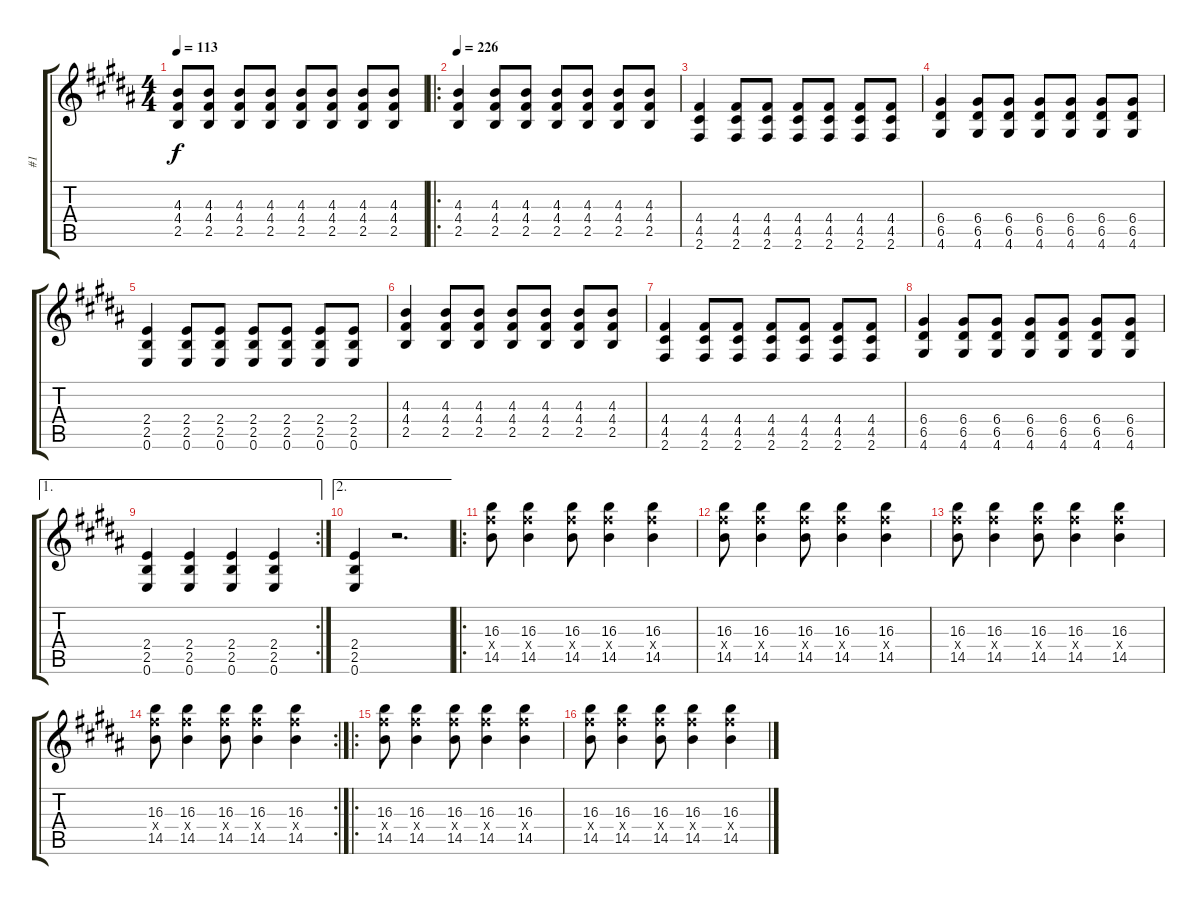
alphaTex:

\track ("#1" "#1") {instrument overdrivenguitar}
\staff {score tabs}
\tuning (E4 B3 G3 D3 A2 E2) {hide}
\ts (4 4)
\tempo 113
\clef g2
\ks g#minor
(4.3 4.4 2.5).8{dy f} (4.3 4.4 2.5).8 (4.3 4.4 2.5).8 (4.3 4.4 2.5).8 (4.3 4.4 2.5).8 (4.3 4.4 2.5).8 (4.3 4.4 2.5).8 (4.3 4.4 2.5).8 |
\ro
\tempo 226
(4.3 4.4 2.5).4 (4.3 4.4 2.5).8 (4.3 4.4 2.5).8 (4.3 4.4 2.5).8 (4.3 4.4 2.5).8 (4.3 4.4 2.5).8 (4.3 4.4 2.5).8 |
(4.4 4.5 2.6).4 (4.4 4.5 2.6).8 (4.4 4.5 2.6).8 (4.4 4.5 2.6).8 (4.4 4.5 2.6).8 (4.4 4.5 2.6).8 (4.4 4.5 2.6).8 |
(6.4 6.5 4.6).4 (6.4 6.5 4.6).8 (6.4 6.5 4.6).8 (6.4 6.5 4.6).8 (6.4 6.5 4.6).8 (6.4 6.5 4.6).8 (6.4 6.5 4.6).8 |
(2.4 2.5 0.6).4 (2.4 2.5 0.6).8 (2.4 2.5 0.6).8 (2.4 2.5 0.6).8 (2.4 2.5 0.6).8 (2.4 2.5 0.6).8 (2.4 2.5 0.6).8 |
(4.3 4.4 2.5).4 (4.3 4.4 2.5).8 (4.3 4.4 2.5).8 (4.3 4.4 2.5).8 (4.3 4.4 2.5).8 (4.3 4.4 2.5).8 (4.3 4.4 2.5).8 |
(4.4 4.5 2.6).4 (4.4 4.5 2.6).8 (4.4 4.5 2.6).8 (4.4 4.5 2.6).8 (4.4 4.5 2.6).8 (4.4 4.5 2.6).8 (4.4 4.5 2.6).8 |
(6.4 6.5 4.6).4 (6.4 6.5 4.6).8 (6.4 6.5 4.6).8 (6.4 6.5 4.6).8 (6.4 6.5 4.6).8 (6.4 6.5 4.6).8 (6.4 6.5 4.6).8 |
\ae 1
\rc 2
(2.4 2.5 0.6).4 (2.4 2.5 0.6).4 (2.4 2.5 0.6).4 (2.4 2.5 0.6).4 |
\ae 2
(2.4 2.5 0.6).4 r.2{d} |
\ro
\ks b
(16.3 16.4{x} 14.5).8 (16.3 16.4{x} 14.5).4 (16.3 16.4{x} 14.5).8 (16.3 16.4{x} 14.5).4 (16.3 16.4{x} 14.5).4 |
\ks g#minor
(16.3 16.4{x} 14.5).8 (16.3 16.4{x} 14.5).4 (16.3 16.4{x} 14.5).8 (16.3 16.4{x} 14.5).4 (16.3 16.4{x} 14.5).4 |
(16.3 16.4{x} 14.5).8 (16.3 16.4{x} 14.5).4 (16.3 16.4{x} 14.5).8 (16.3 16.4{x} 14.5).4 (16.3 16.4{x} 14.5).4 |
\rc 2
(16.3 16.4{x} 14.5).8 (16.3 16.4{x} 14.5).4 (16.3 16.4{x} 14.5).8 (16.3 16.4{x} 14.5).4 (16.3 16.4{x} 14.5).4 |
\ro
(16.3 16.4{x} 14.5).8 (16.3 16.4{x} 14.5).4 (16.3 16.4{x} 14.5).8 (16.3 16.4{x} 14.5).4 (16.3 16.4{x} 14.5).4 |
(16.3 16.4{x} 14.5).8 (16.3 16.4{x} 14.5).4 (16.3 16.4{x} 14.5).8 (16.3 16.4{x} 14.5).4 (16.3 16.4{x} 14.5).4
